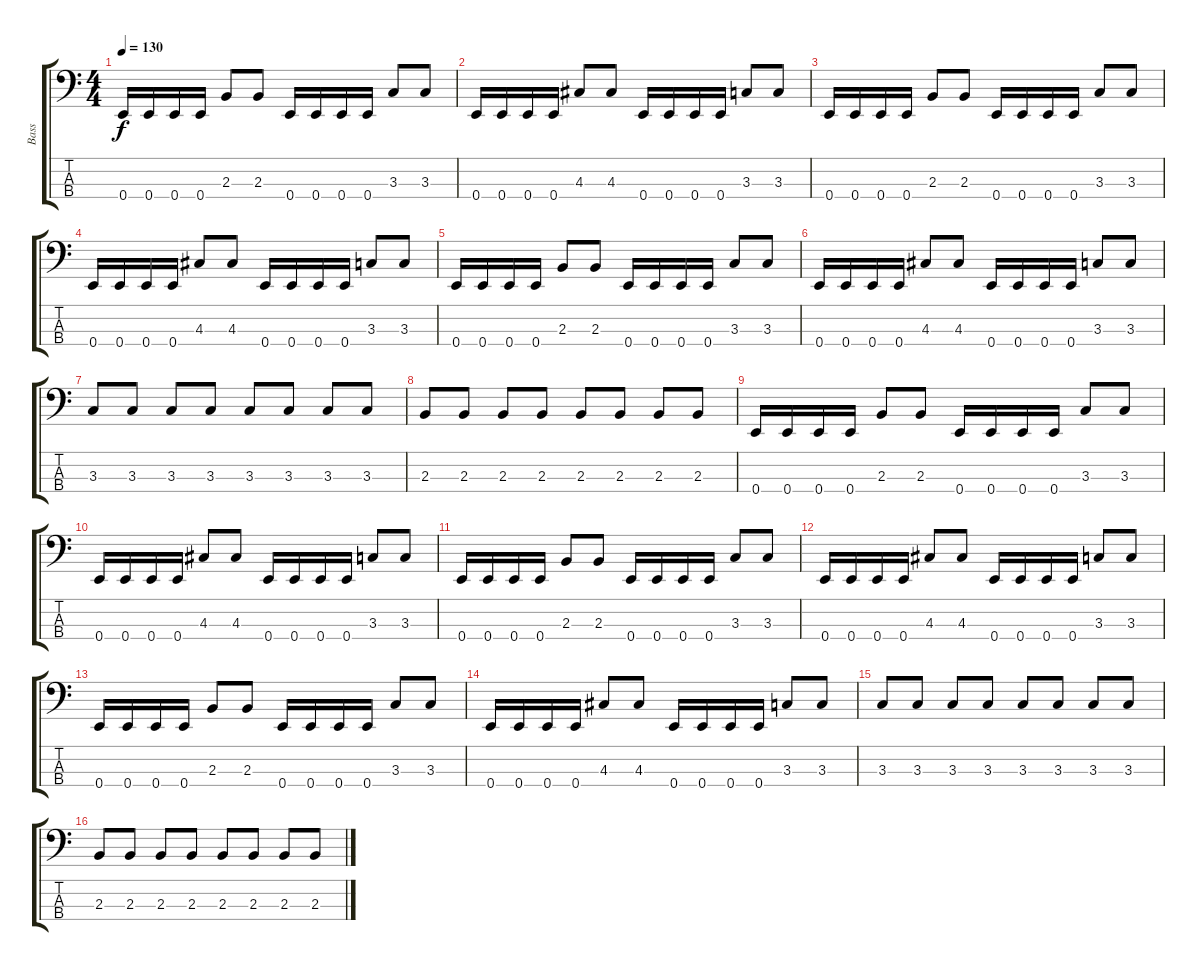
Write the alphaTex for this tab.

\track ("Bass" "Bass") {instrument electricbasspick}
\staff {score tabs}
\tuning (G2 D2 A1 E1) {hide}
\ts (4 4)
\tempo 130
\clef f4
\ks c
0.4.16{dy f} 0.4.16 0.4.16 0.4.16 2.3.8 2.3.8 0.4.16 0.4.16 0.4.16 0.4.16 3.3.8 3.3.8 |
0.4.16 0.4.16 0.4.16 0.4.16 4.3.8 4.3.8 0.4.16 0.4.16 0.4.16 0.4.16 3.3.8 3.3.8 |
0.4.16 0.4.16 0.4.16 0.4.16 2.3.8 2.3.8 0.4.16 0.4.16 0.4.16 0.4.16 3.3.8 3.3.8 |
0.4.16 0.4.16 0.4.16 0.4.16 4.3.8 4.3.8 0.4.16 0.4.16 0.4.16 0.4.16 3.3.8 3.3.8 |
0.4.16 0.4.16 0.4.16 0.4.16 2.3.8 2.3.8 0.4.16 0.4.16 0.4.16 0.4.16 3.3.8 3.3.8 |
0.4.16 0.4.16 0.4.16 0.4.16 4.3.8 4.3.8 0.4.16 0.4.16 0.4.16 0.4.16 3.3.8 3.3.8 |
3.3.8 3.3.8 3.3.8 3.3.8 3.3.8 3.3.8 3.3.8 3.3.8 |
2.3.8 2.3.8 2.3.8 2.3.8 2.3.8 2.3.8 2.3.8 2.3.8 |
0.4.16 0.4.16 0.4.16 0.4.16 2.3.8 2.3.8 0.4.16 0.4.16 0.4.16 0.4.16 3.3.8 3.3.8 |
0.4.16 0.4.16 0.4.16 0.4.16 4.3.8 4.3.8 0.4.16 0.4.16 0.4.16 0.4.16 3.3.8 3.3.8 |
0.4.16 0.4.16 0.4.16 0.4.16 2.3.8 2.3.8 0.4.16 0.4.16 0.4.16 0.4.16 3.3.8 3.3.8 |
0.4.16 0.4.16 0.4.16 0.4.16 4.3.8 4.3.8 0.4.16 0.4.16 0.4.16 0.4.16 3.3.8 3.3.8 |
0.4.16 0.4.16 0.4.16 0.4.16 2.3.8 2.3.8 0.4.16 0.4.16 0.4.16 0.4.16 3.3.8 3.3.8 |
0.4.16 0.4.16 0.4.16 0.4.16 4.3.8 4.3.8 0.4.16 0.4.16 0.4.16 0.4.16 3.3.8 3.3.8 |
3.3.8 3.3.8 3.3.8 3.3.8 3.3.8 3.3.8 3.3.8 3.3.8 |
2.3.8 2.3.8 2.3.8 2.3.8 2.3.8 2.3.8 2.3.8 2.3.8
